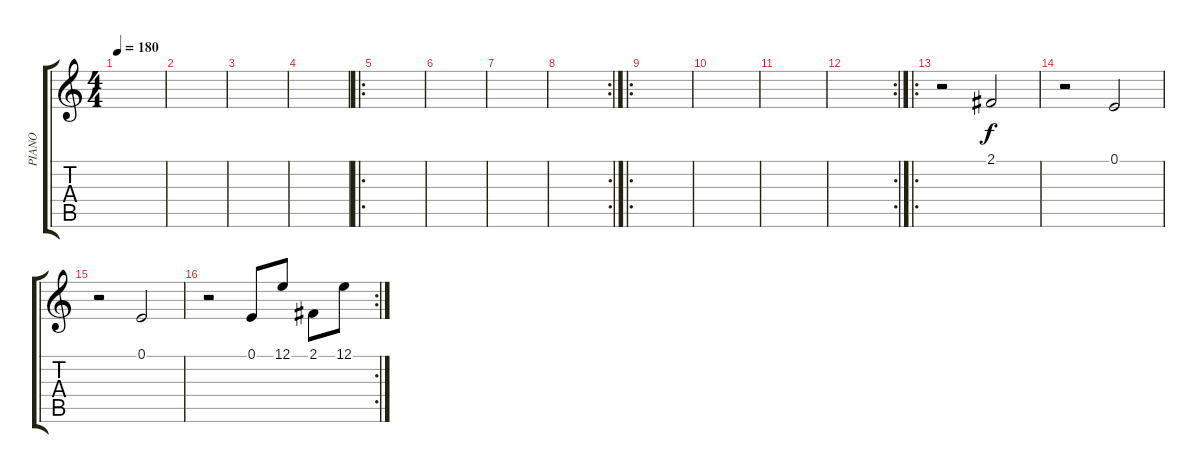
\track ("PIANO" "PIANO") {instrument acousticgrandpiano}
\staff {score tabs}
\tuning (E4 B3 G3 D3 A2 E2) {hide}
\ts (4 4)
\tempo 180
\clef g2
\ks c
|
|
|
|
\ro
|
|
|
\rc 2
|
\ro
|
|
|
\rc 2
|
\ro
r.2 2.1.2 |
r.2 0.1.2 |
r.2 0.1.2 |
\rc 2
r.2 0.1.8 12.1.8 2.1.8 12.1.8
